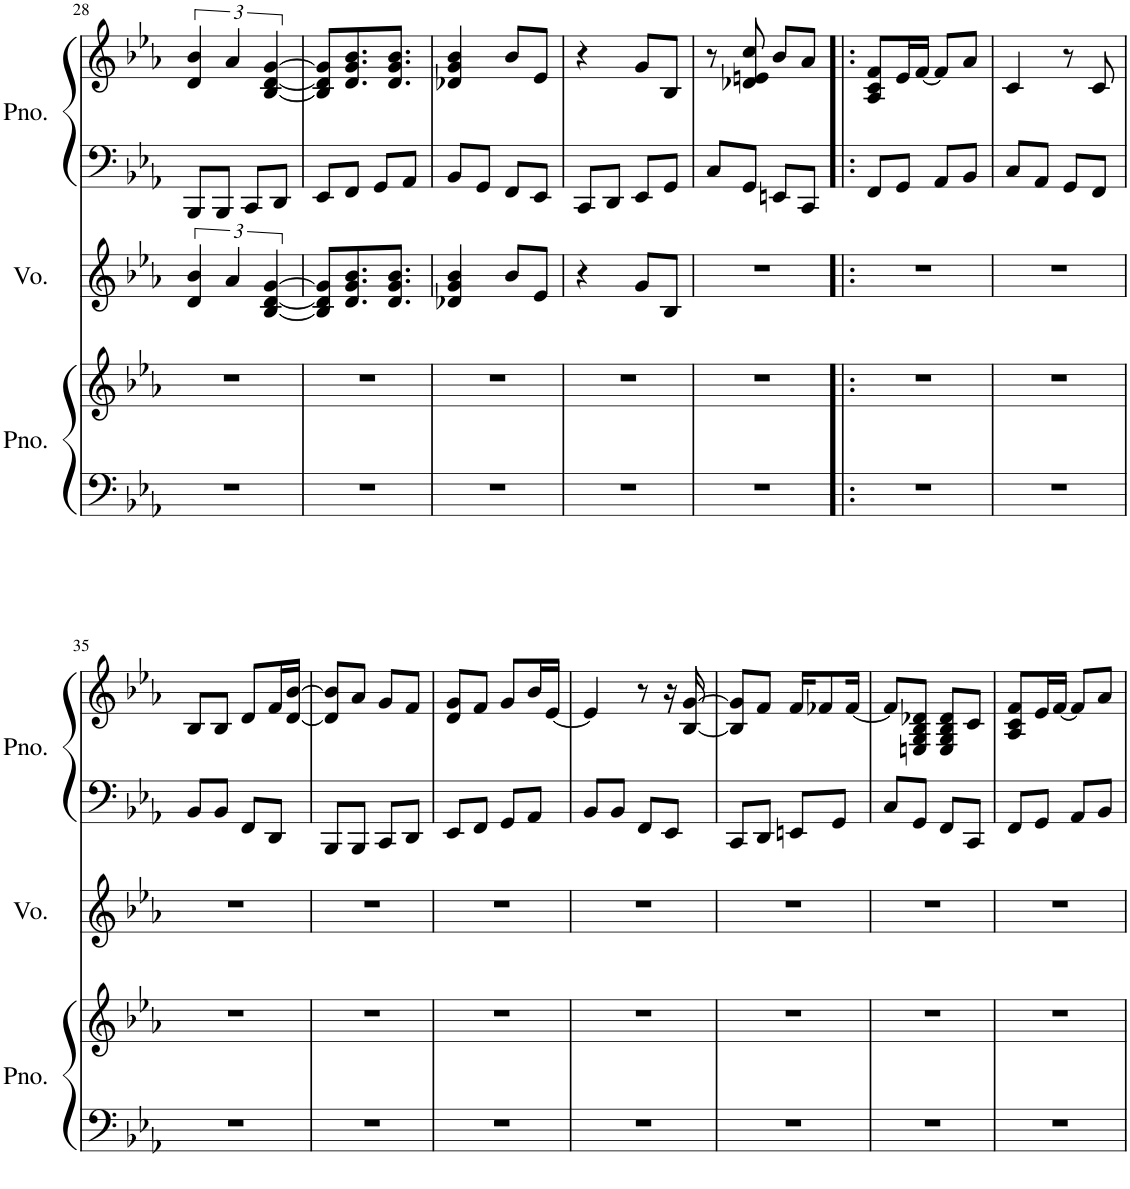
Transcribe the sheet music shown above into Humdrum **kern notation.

**kern	**kern	**kern	**kern	**kern
*part3	*part3	*part2	*part1	*part1
*staff5	*staff4	*staff3	*staff2	*staff1
*I"Grand Piano	*	*I"Voice	*I"Piano	*
*I'Pno.	*	*I'Vo.	*I'Pno.	*
!!LO:PB:g=z
*clefF4	*clefG2	*clefG2	*clefF4	*clefG2
*k[b-e-a-]	*k[b-e-a-]	*k[b-e-a-]	*k[b-e-a-]	*k[b-e-a-]
*M2/4	*M2/4	*M2/4	*M2/4	*M2/4
=28	=28	=28	=28	=28
2r	2r	6d/ 6b-/	8BBB-/L	6d/ 6b-/
.	.	.	8BBB-/J	.
.	.	6a-/	.	6a-/
.	.	.	8CC/L	.
.	.	[6B-/ [6d/ [6g/	.	[6B-/ [6d/ [6g/
.	.	.	8DD/J	.
=29	=29	=29	=29	=29
2r	2r	8B-/] 8d/] 8g/]L	8EE-/L	8B-/] 8d/] 8g/]L
.	.	8.d/ 8.g/ 8.b-/	8FF/J	8.d/ 8.g/ 8.b-/
.	.	.	8GG/L	.
.	.	8.d/ 8.g/ 8.b-/J	.	8.d/ 8.g/ 8.b-/J
.	.	.	8AA-/J	.
=30	=30	=30	=30	=30
2r	2r	4d-X/ 4g/ 4b-/	8BB-/L	4d-X/ 4g/ 4b-/
.	.	.	8GG/J	.
.	.	8b-/L	8FF/L	8b-/L
.	.	8e-/J	8EE-/J	8e-/J
=31	=31	=31	=31	=31
2r	2r	4r	8CC/L	4r
.	.	.	8DD/J	.
.	.	8g/L	8EE-/L	8g/L
.	.	8B-/J	8GG/J	8B-/J
=32	=32	=32	=32	=32
2r	2r	2r	8C/L	8r
.	.	.	8GG/J	8d-X/ 8en/ 8cc/
.	.	.	8EEn/L	8b-/L
.	.	.	8CC/J	8a-/J
=33!|:	=33!|:	=33!|:	=33!|:	=33!|:
2r	2r	2r	8FF/L	8A-/ 8c/ 8f/L
.	.	.	8GG/J	16e-/L
.	.	.	.	[16f/JJ
.	.	.	8AA-/L	8f/L]
.	.	.	8BB-/J	8a-/J
=34	=34	=34	=34	=34
2r	2r	2r	8C/L	4c/
.	.	.	8AA-/J	.
.	.	.	8GG/L	8r
.	.	.	8FF/J	8c/
!!LO:LB:g=z
=35	=35	=35	=35	=35
2r	2r	2r	8BB-/L	8B-/L
.	.	.	8BB-/J	8B-/J
.	.	.	8FF/L	8d/L
.	.	.	8DD/J	16f/L
.	.	.	.	[16d/ [16b-/JJ
=36	=36	=36	=36	=36
2r	2r	2r	8BBB-/L	8d/] 8b-/]L
.	.	.	8BBB-/J	8a-/J
.	.	.	8CC/L	8g/L
.	.	.	8DD/J	8f/J
=37	=37	=37	=37	=37
2r	2r	2r	8EE-/L	8d/ 8g/L
.	.	.	8FF/J	8f/J
.	.	.	8GG/L	8g/L
.	.	.	8AA-/J	16b-/L
.	.	.	.	[16e-/JJ
=38	=38	=38	=38	=38
2r	2r	2r	8BB-/L	4e-/]
.	.	.	8BB-/J	.
.	.	.	8FF/L	8r
.	.	.	8EE-/J	16r
.	.	.	.	[16B-/ [16g/
=39	=39	=39	=39	=39
2r	2r	2r	8CC/L	8B-/] 8g/]L
.	.	.	8DD/J	8f/J
.	.	.	8EEn/L	16f/KL
.	.	.	.	8f-X/
.	.	.	8GG/J	.
.	.	.	.	[16f-/Jk
=40	=40	=40	=40	=40
2r	2r	2r	8C/L	8f-/L]
.	.	.	8GG/J	8En/ 8G/ 8B-/ 8d-X/J
.	.	.	8FF/L	8E/ 8G/ 8B-/ 8d-/L
.	.	.	8CC/J	8c/J
=41	=41	=41	=41	=41
2r	2r	2r	8FF/L	8A-/ 8c/ 8f/L
.	.	.	8GG/J	16e-/L
.	.	.	.	[16f/JJ
.	.	.	8AA-/L	8f/L]
.	.	.	8BB-/J	8a-/J
=	=	=	=	=
*-	*-	*-	*-	*-
